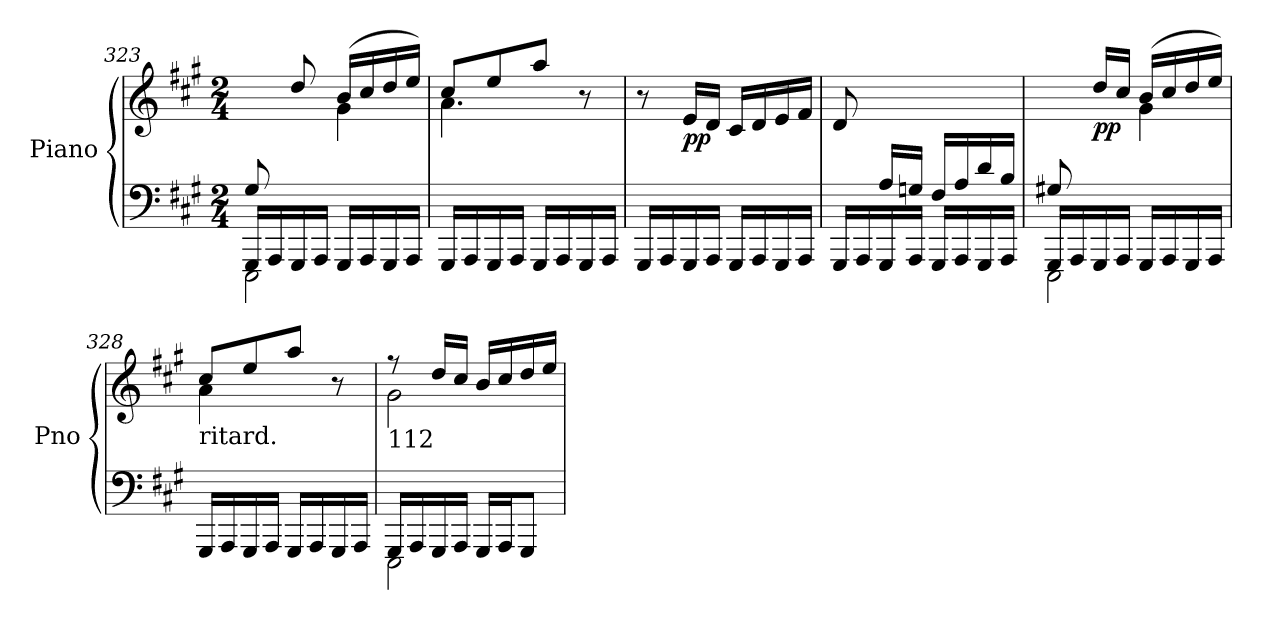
**kern	**kern	**dynam
*part1	*part1	*part1
*staff2	*staff1	*staff1/2
*I"Piano	*	*
*I'Pno	*	*
*clefF4	*clefG2	*
*k[f#c#g#]	*k[f#c#g#]	*
*A:	*A:	*
*M2/4	*M2/4	*
=323	=323	=323
*^	*^	*
*	*^	*	*	*
8G#/	16GGG#/LL	2EEE\	8ryy	4ryy	.
.	16AAA/	.	.	.	.
4.ryy	16GGG#/	.	8dd/	.	.
.	16AAA/JJ	.	.	.	.
.	16GGG#/LL	.	(16b/LL	4g#\	.
.	16AAA/	.	16cc#/	.	.
.	16GGG#/	.	16dd/	.	.
.	16AAA/JJ	.	16ee/JJ)	.	.
*v	*v	*v	*	*	*
!!LO:PB:g=z	!!
=324	=324	=324	=324
16GGG#/LL	8cc#/L	4.a\	.
16AAA/	.	.	.
16GGG#/	8ee/	.	.
16AAA/JJ	.	.	.
16GGG#/LL	8aa/J	.	.
16AAA/	.	.	.
16GGG#/	8r	8ryy	.
16AAA/JJ	.	.	.
*	*v	*v	*
!!LO:PB:g=z
=325	=325	=325
16GGG#/LL	8r	.
16AAA/	.	.
!	!	!LO:DY:b
16GGG#/	16e/LL	pp
16AAA/JJ	16d/JJ	.
16GGG#/LL	16c#/LL	.
16AAA/	16d/	.
16GGG#/	16e/	.
16AAA/JJ	16f#/JJ	.
=326	=326	=326
*^	*	*
8ryy	16GGG#/LL	8d/	.
.	16AAA/	.	.
16A/LL	16GGG#/	4.ryy	.
16Gn/JJ	16AAA/JJ	.	.
16F#/LL	16GGG#/LL	.	.
16A/	16AAA/	.	.
16d/	16GGG#/	.	.
16B/JJ	16AAA/JJ	.	.
=327	=327	=327	=327
*	*^	*^	*
8G#X/	16GGG#/LL	2EEE\	8ryy	4ryy	.
.	16AAA/	.	.	.	.
!	!	!	!	!	!LO:DY:b
4.ryy	16GGG#/	.	16dd/LL	.	pp
.	16AAA/JJ	.	16cc#/JJ	.	.
.	16GGG#/LL	.	(16b/LL	4g#\	.
.	16AAA/	.	16cc#/	.	.
.	16GGG#/	.	16dd/	.	.
.	16AAA/JJ	.	16ee/JJ)	.	.
*	*v	*v	*	*	*
=328	=328	=328	=328	=328
!	!	!LO:TX:b:t=ritard.	!	!
*v	*v	*	*	*
16GGG#/LL	8cc#/L	4a\	.
16AAA/	.	.	.
16GGG#/	8ee/	.	.
16AAA/JJ	.	.	.
16GGG#/LL	8aa/J	4ryy	.
16AAA/	.	.	.
16GGG#/	8r	.	.
16AAA/JJ	.	.	.
!!LO:PB:g=z	!!
=329	=329	=329	=329
*^	*	*	*
!	!	!LO:TX:b:t=112	!	!
16GGG#/LL	2EEE\	8rff	2g#\	.
16AAA/	.	.	.	.
16GGG#/	.	16dd/LL	.	.
16AAA/JJ	.	16cc#/JJ	.	.
16GGG#/LL	.	16b/LL	.	.
16AAA/J	.	16cc#/	.	.
8GGG#/J	.	16dd/	.	.
.	.	16ee/JJ	.	.
*v	*v	*	*	*
*	*v	*v	*
=	=	=
*-	*-	*-
